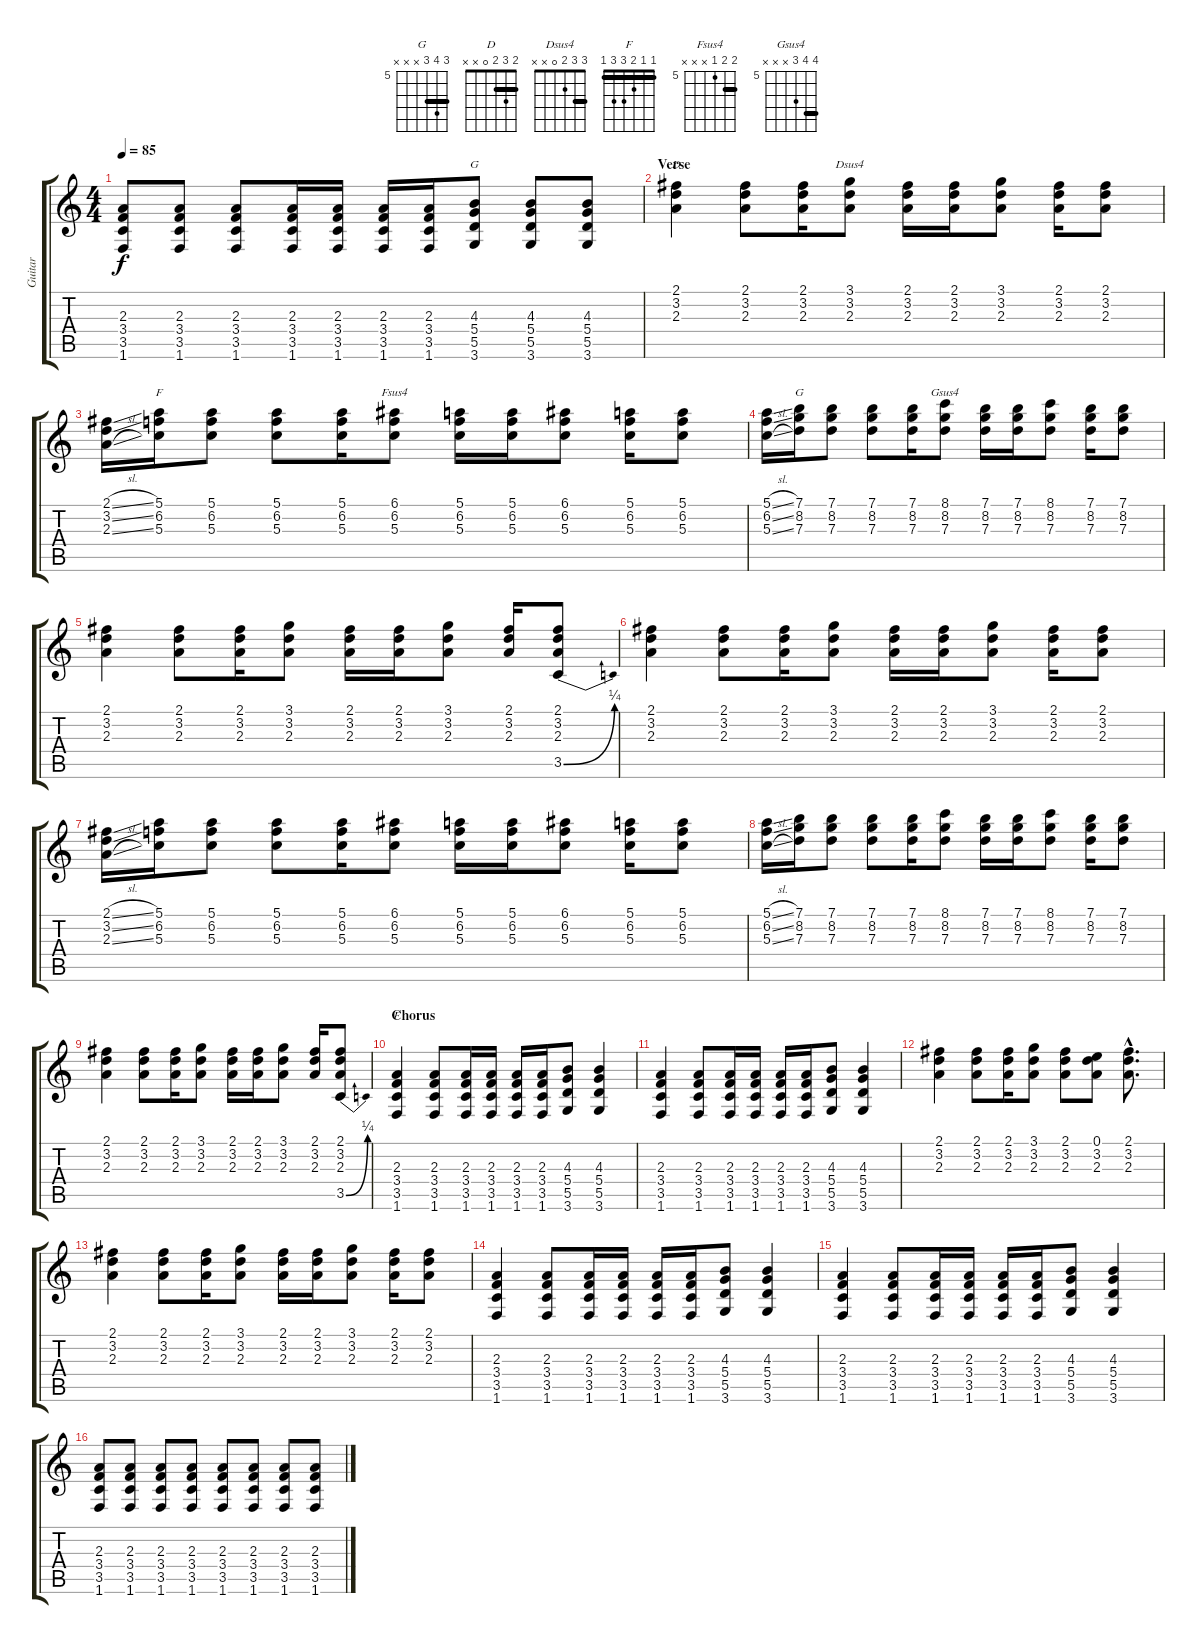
\track ("Guitar" "Guitar") {instrument acousticguitarsteel}
\staff {score tabs}
\tuning (E4 B3 G3 D3 A2 E2) {hide}
\chord ("G" 3 3 4 5 5 3) {barre 3}
\chord ("D" 2 3 2 0 x x) {barre 2}
\chord ("Dsus4" 3 3 2 0 x x) {barre 3}
\chord ("F" 5 6 5 x x x) {firstfret 5 barre 5}
\chord ("Fsus4" 6 6 5 x x x) {firstfret 5 barre 6}
\chord ("G" 7 8 7 x x x) {firstfret 5 barre 7}
\chord ("Gsus4" 8 8 7 x x x) {firstfret 5 barre 8}
\chord ("F" 1 1 2 3 3 1) {barre 1}
\ts (4 4)
\tempo 85
\clef g2
\ks c
(2.3 3.4 3.5 1.6).8{dy f} (2.3 3.4 3.5 1.6).8 (2.3 3.4 3.5 1.6).8 (2.3 3.4 3.5 1.6).16 (2.3 3.4 3.5 1.6).16 (2.3 3.4 3.5 1.6).16 (2.3 3.4 3.5 1.6).16 (4.3 5.4 5.5 3.6).8{ch "G"} (4.3 5.4 5.5 3.6).8 (4.3 5.4 5.5 3.6).8 |
\section ("" "Verse")
(2.1 3.2 2.3).4{ch "D"} (2.1 3.2 2.3).8 (2.1 3.2 2.3).16 (3.1 3.2 2.3).8{ch "Dsus4"} (2.1 3.2 2.3).16 (2.1 3.2 2.3).16 (3.1 3.2 2.3).8 (2.1 3.2 2.3).16 (2.1 3.2 2.3).8 |
(2.1{sl} 3.2{sl} 2.3{sl}).16 (5.1 6.2 5.3).16{ch "F"} (5.1 6.2 5.3).8 (5.1 6.2 5.3).8 (5.1 6.2 5.3).16 (6.1 6.2 5.3).8{ch "Fsus4"} (5.1 6.2 5.3).16 (5.1 6.2 5.3).16 (6.1 6.2 5.3).8 (5.1 6.2 5.3).16 (5.1 6.2 5.3).8 |
(5.1{sl} 6.2{sl} 5.3{sl}).16 (7.1 8.2 7.3).16{ch "G"} (7.1 8.2 7.3).8 (7.1 8.2 7.3).8 (7.1 8.2 7.3).16 (8.1 8.2 7.3).8{ch "Gsus4"} (7.1 8.2 7.3).16 (7.1 8.2 7.3).16 (8.1 8.2 7.3).8 (7.1 8.2 7.3).16 (7.1 8.2 7.3).8 |
(2.1 3.2 2.3).4 (2.1 3.2 2.3).8 (2.1 3.2 2.3).16 (3.1 3.2 2.3).8 (2.1 3.2 2.3).16 (2.1 3.2 2.3).16 (3.1 3.2 2.3).8 (2.1 3.2 2.3).16 (2.1 3.2 2.3 3.5{be (bend 0 0 60 1)}).8 |
(2.1 3.2 2.3).4 (2.1 3.2 2.3).8 (2.1 3.2 2.3).16 (3.1 3.2 2.3).8 (2.1 3.2 2.3).16 (2.1 3.2 2.3).16 (3.1 3.2 2.3).8 (2.1 3.2 2.3).16 (2.1 3.2 2.3).8 |
(2.1{sl} 3.2{sl} 2.3{sl}).16 (5.1 6.2 5.3).16 (5.1 6.2 5.3).8 (5.1 6.2 5.3).8 (5.1 6.2 5.3).16 (6.1 6.2 5.3).8 (5.1 6.2 5.3).16 (5.1 6.2 5.3).16 (6.1 6.2 5.3).8 (5.1 6.2 5.3).16 (5.1 6.2 5.3).8 |
(5.1{sl} 6.2{sl} 5.3{sl}).16 (7.1 8.2 7.3).16 (7.1 8.2 7.3).8 (7.1 8.2 7.3).8 (7.1 8.2 7.3).16 (8.1 8.2 7.3).8 (7.1 8.2 7.3).16 (7.1 8.2 7.3).16 (8.1 8.2 7.3).8 (7.1 8.2 7.3).16 (7.1 8.2 7.3).8 |
(2.1 3.2 2.3).4 (2.1 3.2 2.3).8 (2.1 3.2 2.3).16 (3.1 3.2 2.3).8 (2.1 3.2 2.3).16 (2.1 3.2 2.3).16 (3.1 3.2 2.3).8 (2.1 3.2 2.3).16 (2.1 3.2 2.3 3.5{be (bend 0 0 60 1)}).8 |
\section ("" "Chorus")
(2.3 3.4 3.5 1.6).4{ch "F"} (2.3 3.4 3.5 1.6).8 (2.3 3.4 3.5 1.6).16 (2.3 3.4 3.5 1.6).16 (2.3 3.4 3.5 1.6).16 (2.3 3.4 3.5 1.6).16 (4.3 5.4 5.5 3.6).8 (4.3 5.4 5.5 3.6).4 |
(2.3 3.4 3.5 1.6).4 (2.3 3.4 3.5 1.6).8 (2.3 3.4 3.5 1.6).16 (2.3 3.4 3.5 1.6).16 (2.3 3.4 3.5 1.6).16 (2.3 3.4 3.5 1.6).16 (4.3 5.4 5.5 3.6).8 (4.3 5.4 5.5 3.6).4 |
(2.1 3.2 2.3).4 (2.1 3.2 2.3).8 (2.1 3.2 2.3).16 (3.1 3.2 2.3).8 (2.1 3.2 2.3).8 (0.1 3.2 2.3).8 (2.1{hac} 3.2{hac} 2.3{hac}).8{d} |
(2.1 3.2 2.3).4 (2.1 3.2 2.3).8 (2.1 3.2 2.3).16 (3.1 3.2 2.3).8 (2.1 3.2 2.3).16 (2.1 3.2 2.3).16 (3.1 3.2 2.3).8 (2.1 3.2 2.3).16 (2.1 3.2 2.3).8 |
(2.3 3.4 3.5 1.6).4 (2.3 3.4 3.5 1.6).8 (2.3 3.4 3.5 1.6).16 (2.3 3.4 3.5 1.6).16 (2.3 3.4 3.5 1.6).16 (2.3 3.4 3.5 1.6).16 (4.3 5.4 5.5 3.6).8 (4.3 5.4 5.5 3.6).4 |
(2.3 3.4 3.5 1.6).4 (2.3 3.4 3.5 1.6).8 (2.3 3.4 3.5 1.6).16 (2.3 3.4 3.5 1.6).16 (2.3 3.4 3.5 1.6).16 (2.3 3.4 3.5 1.6).16 (4.3 5.4 5.5 3.6).8 (4.3 5.4 5.5 3.6).4 |
(2.3 3.4 3.5 1.6).8 (2.3 3.4 3.5 1.6).8 (2.3 3.4 3.5 1.6).8 (2.3 3.4 3.5 1.6).8 (2.3 3.4 3.5 1.6).8 (2.3 3.4 3.5 1.6).8 (2.3 3.4 3.5 1.6).8 (2.3 3.4 3.5 1.6).8
